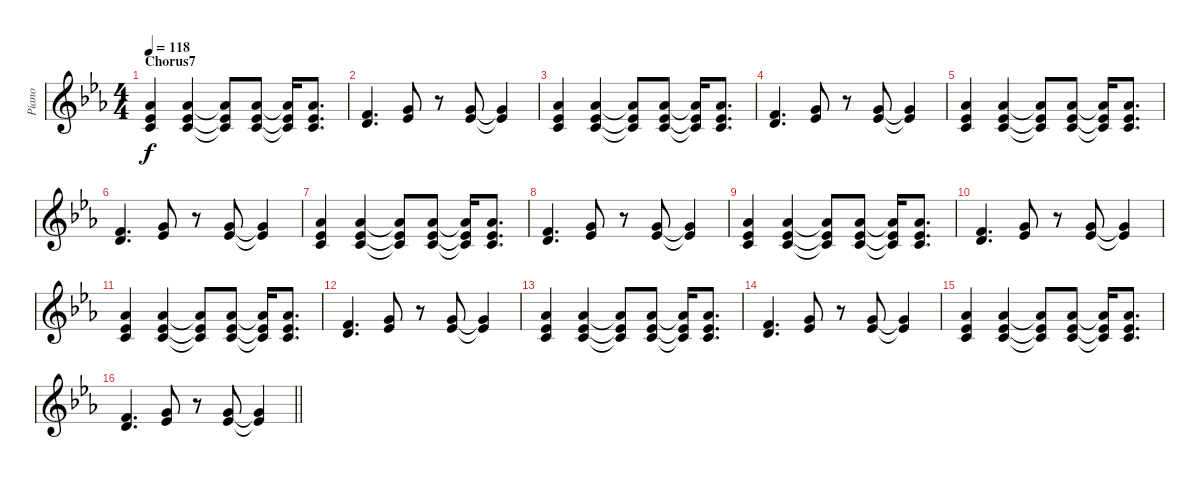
\track ("Piano" "Piano") {instrument electricpiano1}
\staff {score}
\tuning (E4 B3 G3 D3 A2 E2) {hide}
\ts (4 4)
\section ("" "Chorus7")
\tempo 118
\clef g2
\ks cminor
(4.1 1.2 8.3).4{dy f} (4.1 1.2 8.3).4 (4.1{t} 1.2{t} 8.3{t}).8 (4.1 1.2 8.3).8 (4.1{t} 1.2{t} 8.3{t}).16 (4.1 1.2 8.3).8{d} |
(1.1 3.2).4{d} (3.1 4.2).8 r.8 (3.1 4.2).8 (3.1{t} 4.2{t}).4 |
(4.1 1.2 8.3).4 (4.1 1.2 8.3).4 (4.1{t} 1.2{t} 8.3{t}).8 (4.1 1.2 8.3).8 (4.1{t} 1.2{t} 8.3{t}).16 (4.1 1.2 8.3).8{d} |
(1.1 3.2).4{d} (3.1 4.2).8 r.8 (3.1 4.2).8 (3.1{t} 4.2{t}).4 |
(4.1 1.2 8.3).4 (4.1 1.2 8.3).4 (4.1{t} 1.2{t} 8.3{t}).8 (4.1 1.2 8.3).8 (4.1{t} 1.2{t} 8.3{t}).16 (4.1 1.2 8.3).8{d} |
(1.1 3.2).4{d} (3.1 4.2).8 r.8 (3.1 4.2).8 (3.1{t} 4.2{t}).4 |
(4.1 1.2 8.3).4 (4.1 1.2 8.3).4 (4.1{t} 1.2{t} 8.3{t}).8 (4.1 1.2 8.3).8 (4.1{t} 1.2{t} 8.3{t}).16 (4.1 1.2 8.3).8{d} |
(1.1 3.2).4{d} (3.1 4.2).8 r.8 (3.1 4.2).8 (3.1{t} 4.2{t}).4 |
(4.1 1.2 8.3).4 (4.1 1.2 8.3).4 (4.1{t} 1.2{t} 8.3{t}).8 (4.1 1.2 8.3).8 (4.1{t} 1.2{t} 8.3{t}).16 (4.1 1.2 8.3).8{d} |
(1.1 3.2).4{d} (3.1 4.2).8 r.8 (3.1 4.2).8 (3.1{t} 4.2{t}).4 |
(4.1 1.2 8.3).4 (4.1 1.2 8.3).4 (4.1{t} 1.2{t} 8.3{t}).8 (4.1 1.2 8.3).8 (4.1{t} 1.2{t} 8.3{t}).16 (4.1 1.2 8.3).8{d} |
(1.1 3.2).4{d} (3.1 4.2).8 r.8 (3.1 4.2).8 (3.1{t} 4.2{t}).4 |
(4.1 1.2 8.3).4 (4.1 1.2 8.3).4 (4.1{t} 1.2{t} 8.3{t}).8 (4.1 1.2 8.3).8 (4.1{t} 1.2{t} 8.3{t}).16 (4.1 1.2 8.3).8{d} |
(1.1 3.2).4{d} (3.1 4.2).8 r.8 (3.1 4.2).8 (3.1{t} 4.2{t}).4 |
(4.1 1.2 8.3).4 (4.1 1.2 8.3).4 (4.1{t} 1.2{t} 8.3{t}).8 (4.1 1.2 8.3).8 (4.1{t} 1.2{t} 8.3{t}).16 (4.1 1.2 8.3).8{d} |
\barLineRight lightlight
(1.1 3.2).4{d} (3.1 4.2).8 r.8 (3.1 4.2).8 (3.1{t} 4.2{t}).4
